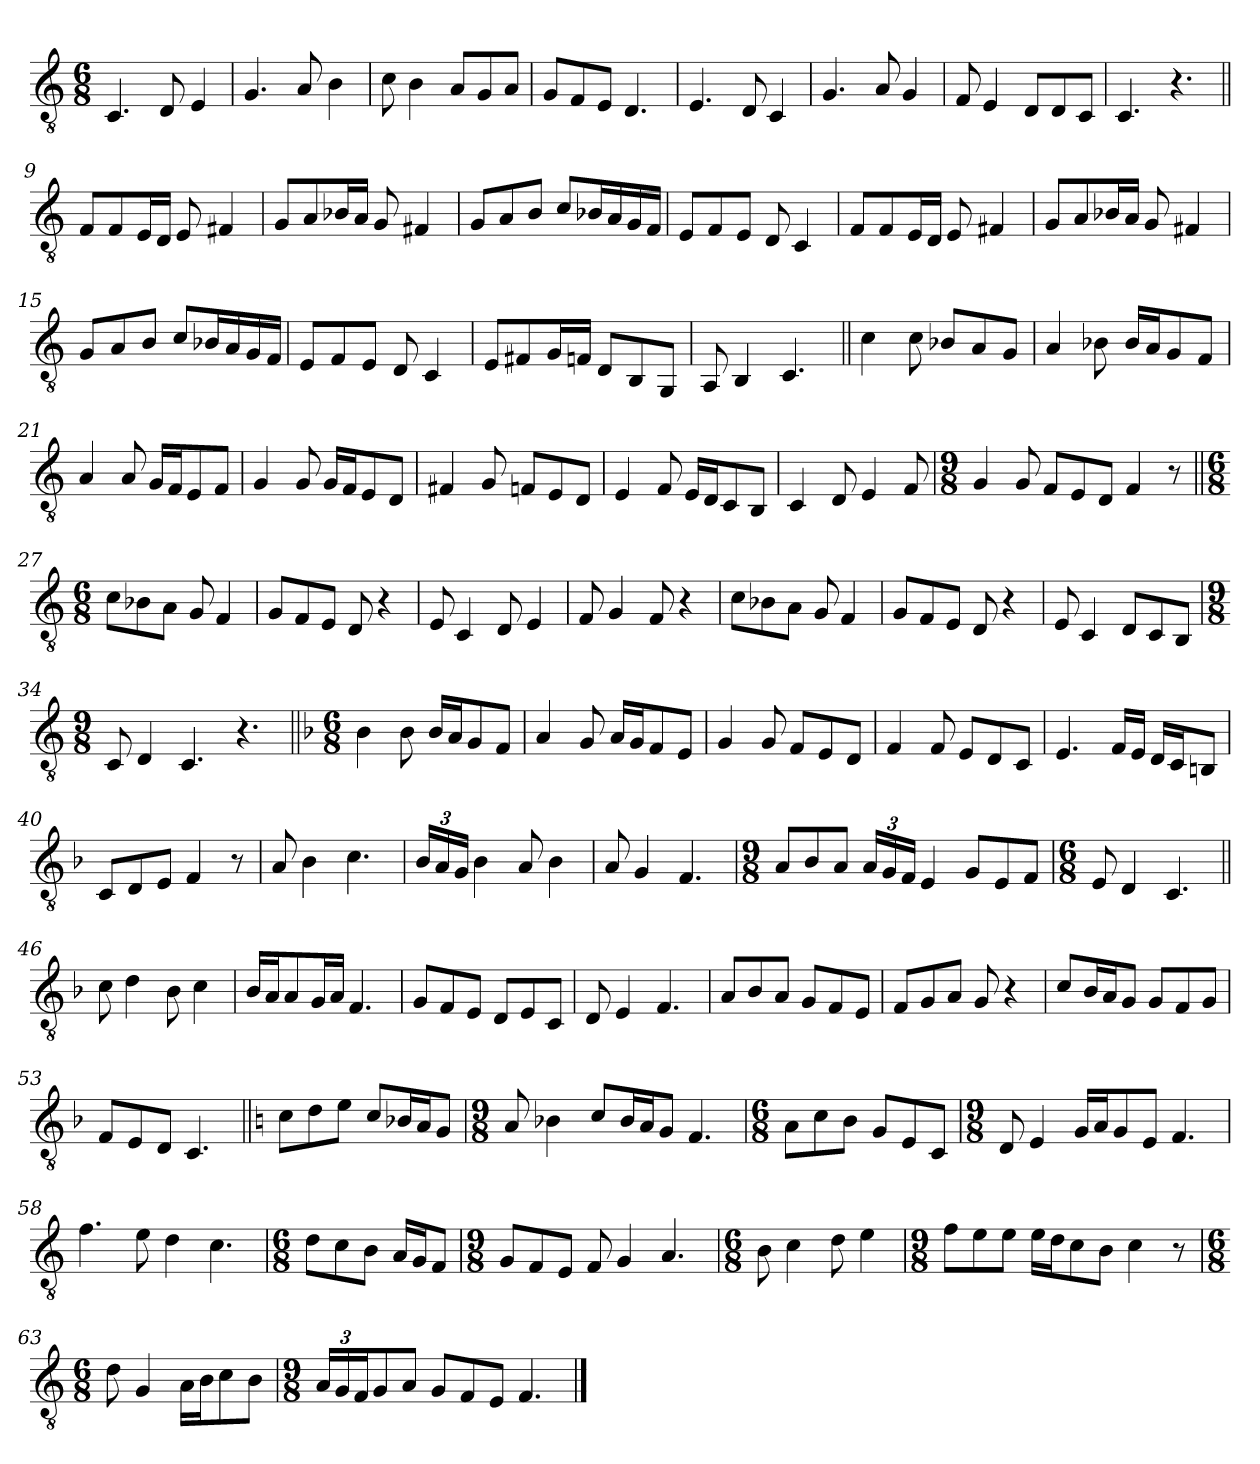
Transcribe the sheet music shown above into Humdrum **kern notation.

**kern
*part1
*staff1
*clefGv2
*k[]
*C:
*M6/8
=1
4.C/
8D/
4E/
=2
4.G/
8A/
4B\
=3
8c\
4B\
8A/L
8G/
8A/J
=4
8G/L
8F/
8E/J
4.D/
=5
4.E/
8D/
4C/
=6
4.G/
8A/
4G/
=7
8F/
4E/
8D/L
8D/
8C/J
!!LO:LB:g=z
=8
4.C/
4.r
=9||
8F/L
8F/
16E/L
16D/JJ
8E/
4F#X/
=10
8G/L
8A/
16B-X/L
16A/JJ
8G/
4F#i/
=11
8G/L
8A/
8B/J
8c/L
16B-X/L
16A/
16G/
16F/JJ
=12
8E/L
8F/
8E/J
8D/
4C/
=13
8F/L
8F/
16E/L
16D/JJ
8E/
4F#X/
!!LO:LB:g=z
=14
8G/L
8A/
16B-X/L
16A/JJ
8G/
4F#i/
=15
8G/L
8A/
8B/J
8c/L
16B-X/L
16A/
16G/
16F/JJ
=16
8E/L
8F/
8E/J
8D/
4C/
=17
8E/L
8F#X/
16G/L
16Fn/JJ
8D/L
8BB/
8GG/J
=18
8AA/
4BB/
4.C/
=19||
4c\
8c\
8B-X/L
8A/
8G/J
!!LO:LB:g=z
=20
4A/
8B-X\
16B-/LL
16A/J
8G/
8F/J
=21
4A/
8A/
16G/LL
16F/J
8E/
8F/J
=22
4G/
8G/
16G/LL
16F/J
8E/
8D/J
=23
4F#X/
8G/
8Fn/L
8E/
8D/J
=24
4E/
8F/
16E/LL
16D/J
8C/
8BB/J
=25
4C/
8D/
4E/
8F/
!!LO:LB:g=z
=26
*M9/8
4G/
8G/
8F/L
8E/
8D/J
4F/
8r
=27||
*M6/8
8c\L
8B-X\
8A\J
8G/
4F/
=28
8G/L
8F/
8E/J
8D/
4r
=29
8E/
4C/
8D/
4E/
=30
8F/
4G/
8F/
4r
=31
8c\L
8B-X\
8A\J
8G/
4F/
!!LO:LB:g=z
=32
8G/L
8F/
8E/J
8D/
4r
=33
8E/
4C/
8D/L
8C/
8BB/J
=34
*M9/8
8C/
4D/
4.C/
4.r
=35||
*k[b-]
*F:
*M6/8
4B-\
8B-\
16B-/LL
16A/J
8G/
8F/J
=36
4A/
8G/
16A/LL
16G/J
8F/
8E/J
=37
4G/
8G/
8F/L
8E/
8D/J
!!LO:LB:g=z
=38
4F/
8F/
8E/L
8D/
8C/J
=39
4.E/
16F/LL
16E/JJ
16D/LL
16C/J
8BBni/J
=40
8C/L
8D/
8E/J
4F/
8r
=41
8A/
4B-\
4.c\
=42
24B-/LL
24A/
24G/JJ
4B-\
8A/
4B-\
=43
8A/
4G/
4.F/
!!LO:LB:g=z
=44
*M9/8
8A/L
8B-/
8A/J
24A/LL
24G/
24F/JJ
4E/
8G/L
8E/
8F/J
=45
*M6/8
8E/
4D/
4.C/
=46||
8c\
4d\
8B-\
4c\
=47
16B-/LL
16A/J
8A/
16G/L
16A/JJ
4.F/
=48
8G/L
8F/
8E/J
8D/L
8E/
8C/J
=49
8D/
4E/
4.F/
!!LO:PB:g=z
=50
8A/L
8B-/
8A/J
8G/L
8F/
8E/J
=51
8F/L
8G/
8A/J
8G/
4r
=52
8c/L
16B-/L
16A/J
8G/J
8G/L
8F/
8G/J
=53
8F/L
8E/
8D/J
4.C/
=54||
*k[]
*C:
8c\L
8d\
8e\J
8c/L
16B-X/L
16A/J
8G/J
!!LO:LB:g=z
=55
*M9/8
8A/
4B-i\
8c/L
16B-/L
16A/J
8G/J
4.F/
=56
*M6/8
8A\L
8c\
8B\J
8G/L
8E/
8C/J
=57
*M9/8
8D/
4E/
16G/LL
16A/J
8G/
8E/J
4.F/
=58
4.f\
8e\
4d\
4.c\
!!LO:LB:g=z
=59
*M6/8
8d\L
8c\
8B\J
16A/LL
16G/J
8F/J
=60
*M9/8
8G/L
8F/
8E/J
8F/
4G/
4.A/
=61
*M6/8
8B\
4c\
8d\
4e\
=62
*M9/8
8f\L
8e\
8e\J
16e\LL
16d\J
8c\
8B\J
4c\
8r
=63
*M6/8
8d\
4G/
16A\LL
16B\J
8c\
8B\J
!!LO:LB:g=z
=64
*M9/8
24A/LL
24G/
24F/J
8G/
8A/J
8G/L
8F/
8E/J
4.F/
==
*-
